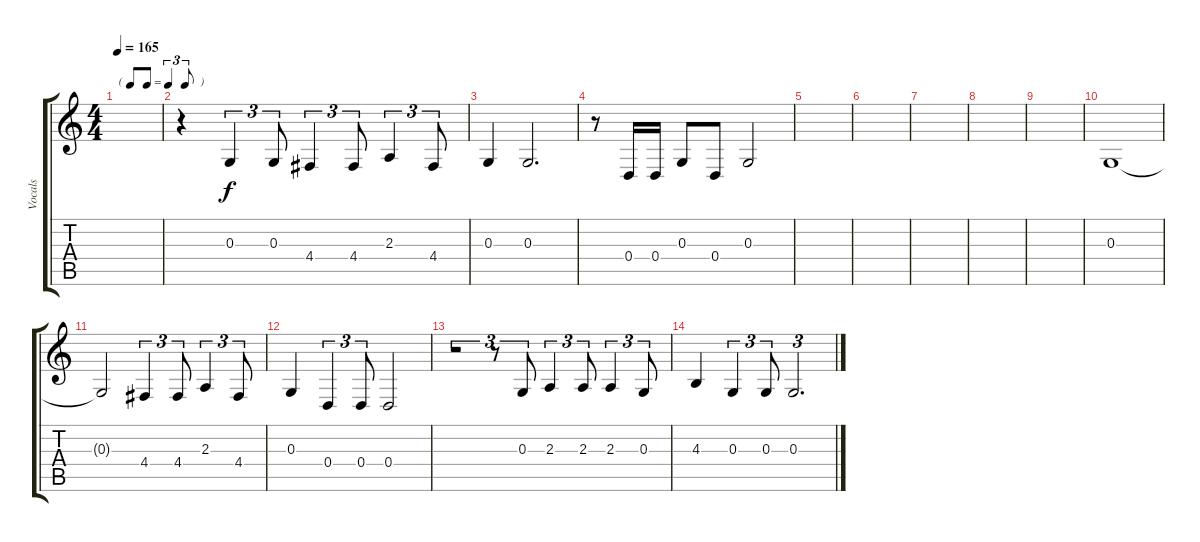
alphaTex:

\track ("Vocals" "Vocals") {instrument tenorsax}
\staff {score tabs}
\tuning (E4 B3 G3 D3 A2 E2) {hide}
\ts (4 4)
\tf triplet8th
\tempo 165
\clef g2
\ks c
|
r.4 0.3.4{tu (3 2)} 0.3.8{tu (3 2)} 4.4.4{tu (3 2)} 4.4.8{tu (3 2)} 2.3.4{tu (3 2)} 4.4.8{tu (3 2)} |
0.3.4 0.3.2{d} |
r.8 0.4.16 0.4.16 0.3.8 0.4.8 0.3.2 |
|
|
|
|
|
0.3.1 |
0.3{t}.2 4.4.4{tu (3 2)} 4.4.8{tu (3 2)} 2.3.4{tu (3 2)} 4.4.8{tu (3 2)} |
0.3.4 0.4.4{tu (3 2)} 0.4.8{tu (3 2)} 0.4.2 |
r.2{tu (3 2)} r.8{tu (3 2)} 0.3.8{tu (3 2)} 2.3.4{tu (3 2)} 2.3.8{tu (3 2)} 2.3.4{tu (3 2)} 0.3.8{tu (3 2)} |
4.3.4 0.3.4{tu (3 2)} 0.3.8{tu (3 2)} 0.3.2{d tu (3 2)}
